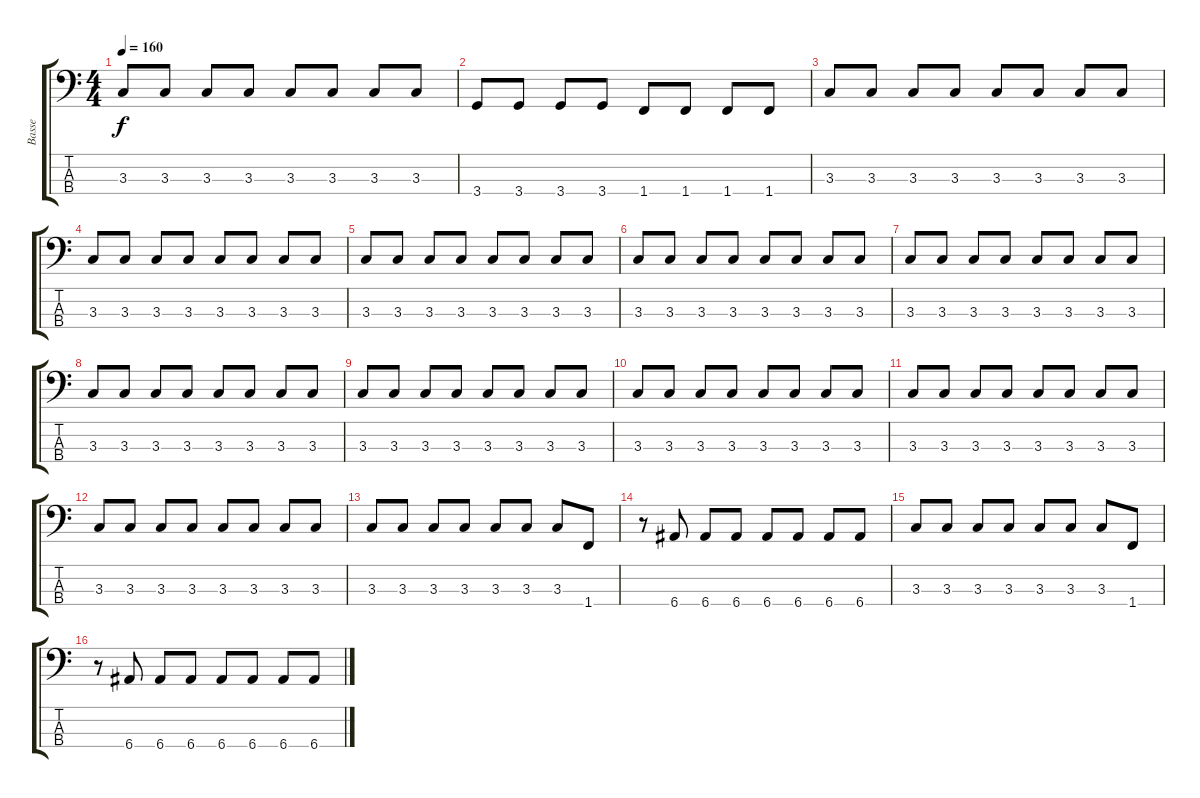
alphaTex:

\track ("Basse" "Basse") {instrument electricbasspick}
\staff {score tabs}
\tuning (G2 D2 A1 E1) {hide}
\ts (4 4)
\tempo 160
\clef f4
\ks c
3.3.8{dy f} 3.3.8 3.3.8 3.3.8 3.3.8 3.3.8 3.3.8 3.3.8 |
3.4.8 3.4.8 3.4.8 3.4.8 1.4.8 1.4.8 1.4.8 1.4.8 |
3.3.8 3.3.8 3.3.8 3.3.8 3.3.8 3.3.8 3.3.8 3.3.8 |
3.3.8 3.3.8 3.3.8 3.3.8 3.3.8 3.3.8 3.3.8 3.3.8 |
3.3.8 3.3.8 3.3.8 3.3.8 3.3.8 3.3.8 3.3.8 3.3.8 |
3.3.8 3.3.8 3.3.8 3.3.8 3.3.8 3.3.8 3.3.8 3.3.8 |
3.3.8 3.3.8 3.3.8 3.3.8 3.3.8 3.3.8 3.3.8 3.3.8 |
3.3.8 3.3.8 3.3.8 3.3.8 3.3.8 3.3.8 3.3.8 3.3.8 |
3.3.8 3.3.8 3.3.8 3.3.8 3.3.8 3.3.8 3.3.8 3.3.8 |
3.3.8 3.3.8 3.3.8 3.3.8 3.3.8 3.3.8 3.3.8 3.3.8 |
3.3.8 3.3.8 3.3.8 3.3.8 3.3.8 3.3.8 3.3.8 3.3.8 |
3.3.8 3.3.8 3.3.8 3.3.8 3.3.8 3.3.8 3.3.8 3.3.8 |
3.3.8 3.3.8 3.3.8 3.3.8 3.3.8 3.3.8 3.3.8 1.4.8 |
r.8 6.4.8 6.4.8 6.4.8 6.4.8 6.4.8 6.4.8 6.4.8 |
3.3.8 3.3.8 3.3.8 3.3.8 3.3.8 3.3.8 3.3.8 1.4.8 |
r.8 6.4.8 6.4.8 6.4.8 6.4.8 6.4.8 6.4.8 6.4.8
